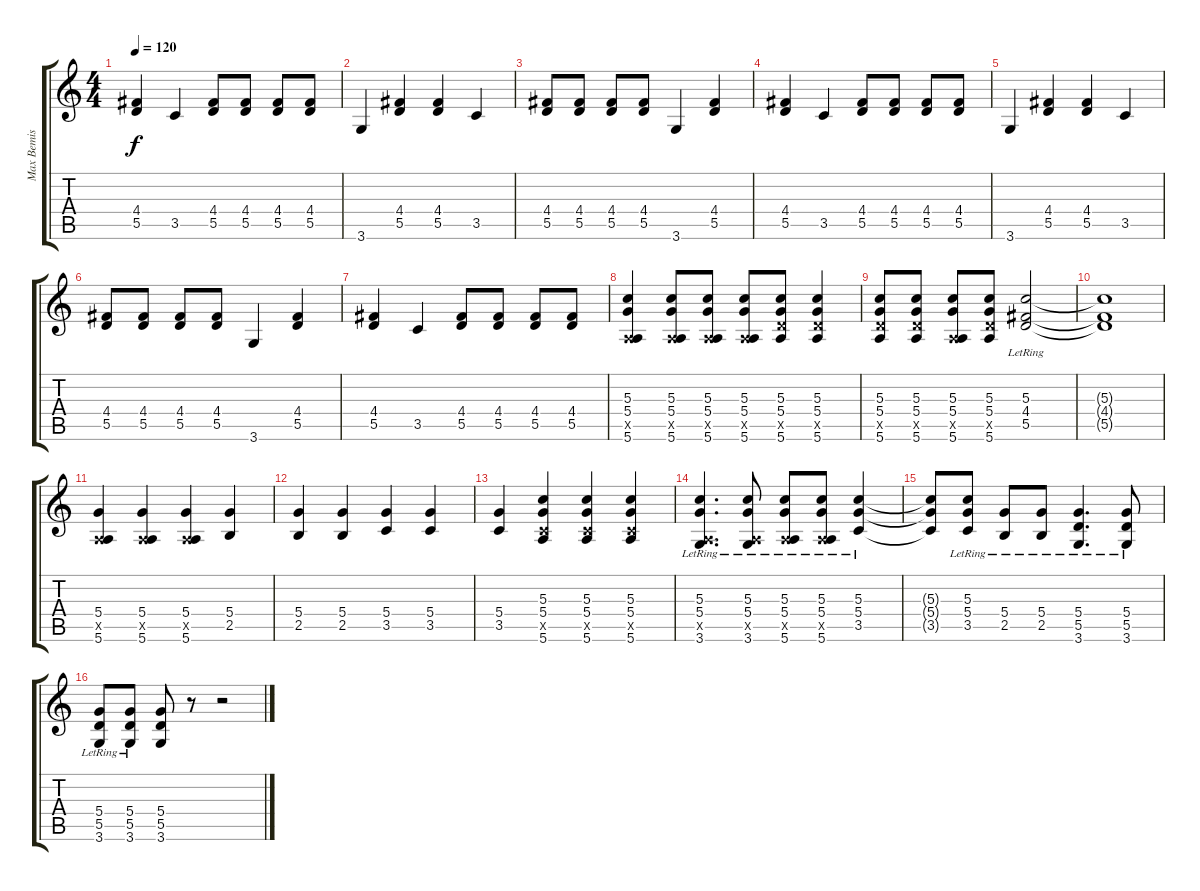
\track ("Max Bemis" "Max Bemis") {instrument acousticguitarsteel}
\staff {score tabs}
\tuning (E4 B3 G3 D3 A2 E2) {hide}
\ts (4 4)
\tempo 120
\clef g2
\ks c
(4.4 5.5).4{dy f} 3.5.4 (4.4 5.5).8 (4.4 5.5).8 (4.4 5.5).8 (4.4 5.5).8 |
3.6.4 (4.4 5.5).4 (4.4 5.5).4 3.5.4 |
(4.4 5.5).8 (4.4 5.5).8 (4.4 5.5).8 (4.4 5.5).8 3.6.4 (4.4 5.5).4 |
(4.4 5.5).4 3.5.4 (4.4 5.5).8 (4.4 5.5).8 (4.4 5.5).8 (4.4 5.5).8 |
3.6.4 (4.4 5.5).4 (4.4 5.5).4 3.5.4 |
(4.4 5.5).8 (4.4 5.5).8 (4.4 5.5).8 (4.4 5.5).8 3.6.4 (4.4 5.5).4 |
(4.4 5.5).4 3.5.4 (4.4 5.5).8 (4.4 5.5).8 (4.4 5.5).8 (4.4 5.5).8 |
(5.3 5.4 0.5{x} 5.6).4 (5.3 5.4 0.5{x} 5.6).8 (5.3 5.4 0.5{x} 5.6).8 (5.3 5.4 0.5{x} 5.6).8 (5.3 5.4 5.5{x} 5.6).8 (5.3 5.4 5.5{x} 5.6).4 |
(5.3 5.4 5.5{x} 5.6).8 (5.3 5.4 5.5{x} 5.6).8 (5.3 5.4 0.5{x} 5.6).8 (5.3 5.4 5.5{x} 5.6).8 (5.3{lr} 4.4{lr} 5.5{lr}).2 |
(5.3{t} 4.4{t} 5.5{t}).1 |
(5.4 0.5{x} 5.6).4 (5.4 0.5{x} 5.6).4 (5.4 0.5{x} 5.6).4 (5.4 2.5).4 |
(5.4 2.5).4 (5.4 2.5).4 (5.4 3.5).4 (5.4 3.5).4 |
(5.4 3.5).4 (5.3 5.4 3.5{x} 5.6).4 (5.3 5.4 3.5{x} 5.6).4 (5.3 5.4 3.5{x} 5.6).4 |
(5.3{lr} 5.4{lr} 0.5{x} 3.6{lr}).4{d} (5.3{lr} 5.4{lr} 0.5{x} 3.6{lr}).8 (5.3{lr} 5.4{lr} 0.5{x} 5.6{lr}).8 (5.3{lr} 5.4{lr} 0.5{x} 5.6{lr}).8 (5.3{lr} 5.4{lr} 3.5{lr}).4 |
(5.3{t} 5.4{t} 3.5{t}).8 (5.3{lr} 5.4{lr} 3.5{lr}).8 (5.4{lr} 2.5{lr}).8 (5.4{lr} 2.5{lr}).8 (5.4{lr} 5.5{lr} 3.6{lr}).4{d} (5.4{lr} 5.5{lr} 3.6{lr}).8 |
(5.4{lr} 5.5{lr} 3.6{lr}).8 (5.4{lr} 5.5{lr} 3.6{lr}).8 (5.4 5.5 3.6).8 r.8 r.2
